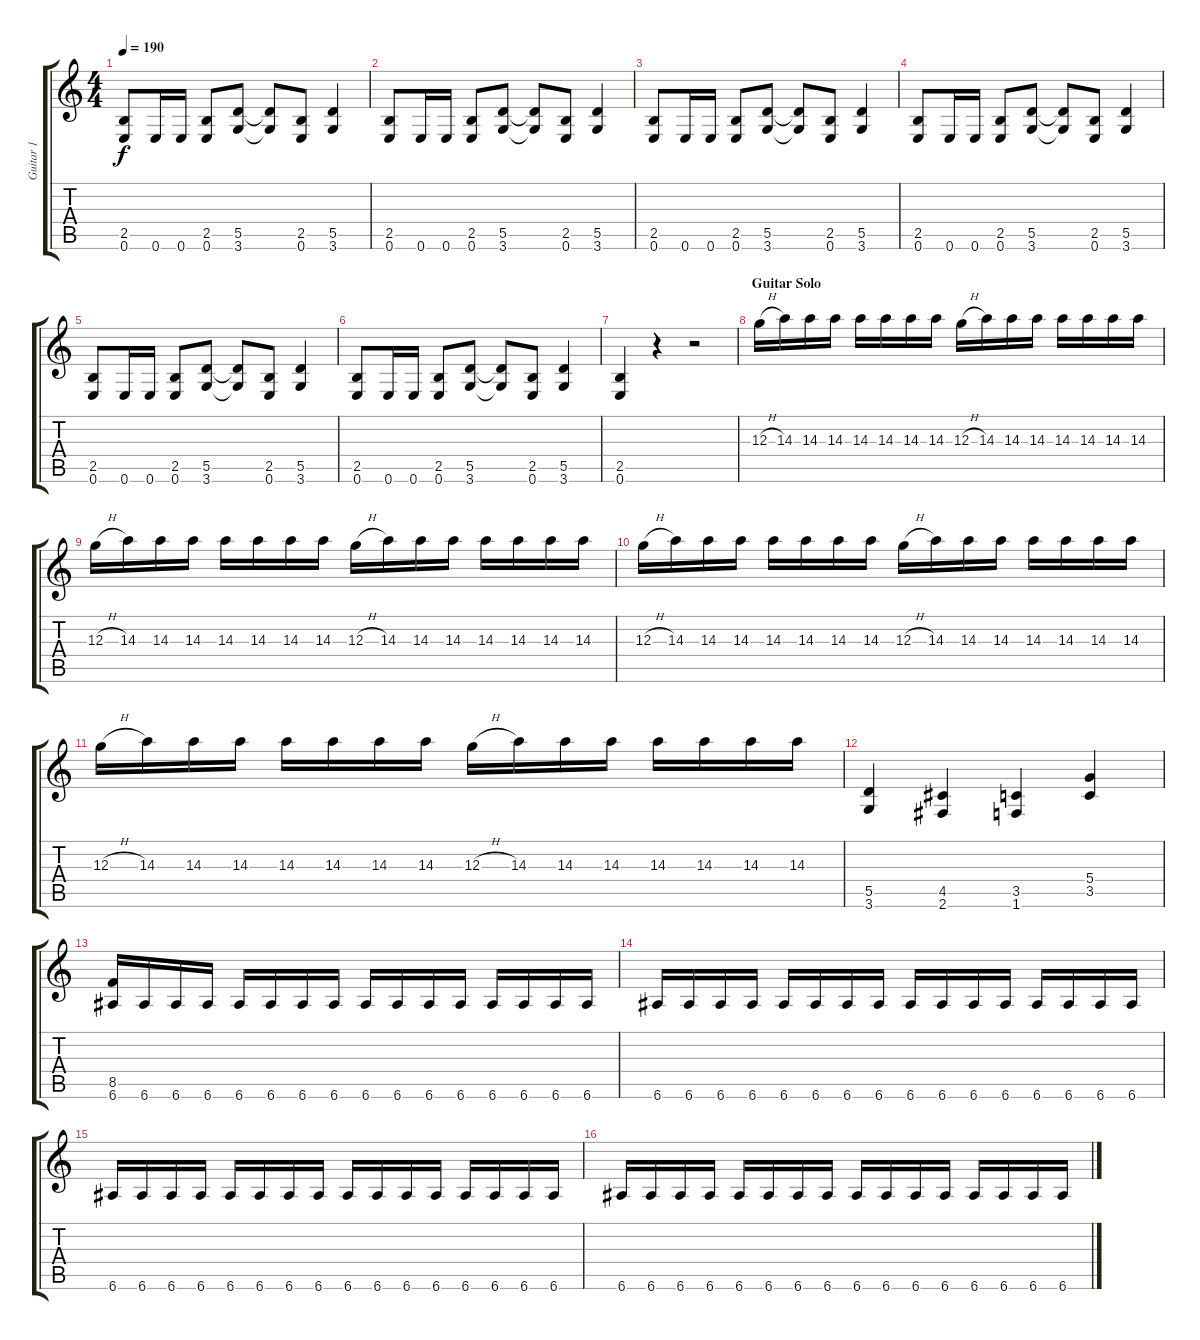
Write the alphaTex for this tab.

\track ("Guitar 1" "Guitar 1") {instrument distortionguitar}
\staff {score tabs}
\tuning (E4 B3 G3 D3 A2 E2) {hide}
\ts (4 4)
\tempo 190
\clef g2
\ks c
(2.5 0.6).8{dy f} 0.6.16 0.6.16 (2.5 0.6).8 (5.5 3.6).8 (5.5{t} 3.6{t}).8 (2.5 0.6).8 (5.5 3.6).4 |
(2.5 0.6).8 0.6.16 0.6.16 (2.5 0.6).8 (5.5 3.6).8 (5.5{t} 3.6{t}).8 (2.5 0.6).8 (5.5 3.6).4 |
(2.5 0.6).8 0.6.16 0.6.16 (2.5 0.6).8 (5.5 3.6).8 (5.5{t} 3.6{t}).8 (2.5 0.6).8 (5.5 3.6).4 |
(2.5 0.6).8 0.6.16 0.6.16 (2.5 0.6).8 (5.5 3.6).8 (5.5{t} 3.6{t}).8 (2.5 0.6).8 (5.5 3.6).4 |
(2.5 0.6).8 0.6.16 0.6.16 (2.5 0.6).8 (5.5 3.6).8 (5.5{t} 3.6{t}).8 (2.5 0.6).8 (5.5 3.6).4 |
(2.5 0.6).8 0.6.16 0.6.16 (2.5 0.6).8 (5.5 3.6).8 (5.5{t} 3.6{t}).8 (2.5 0.6).8 (5.5 3.6).4 |
(2.5 0.6).4 r.4 r.2 |
\section ("" "Guitar Solo")
12.3{h}.16 14.3.16 14.3.16 14.3.16 14.3.16 14.3.16 14.3.16 14.3.16 12.3{h}.16 14.3.16 14.3.16 14.3.16 14.3.16 14.3.16 14.3.16 14.3.16 |
12.3{h}.16 14.3.16 14.3.16 14.3.16 14.3.16 14.3.16 14.3.16 14.3.16 12.3{h}.16 14.3.16 14.3.16 14.3.16 14.3.16 14.3.16 14.3.16 14.3.16 |
12.3{h}.16 14.3.16 14.3.16 14.3.16 14.3.16 14.3.16 14.3.16 14.3.16 12.3{h}.16 14.3.16 14.3.16 14.3.16 14.3.16 14.3.16 14.3.16 14.3.16 |
12.3{h}.16 14.3.16 14.3.16 14.3.16 14.3.16 14.3.16 14.3.16 14.3.16 12.3{h}.16 14.3.16 14.3.16 14.3.16 14.3.16 14.3.16 14.3.16 14.3.16 |
(5.5 3.6).4 (4.5 2.6).4 (3.5 1.6).4 (5.4 3.5).4 |
(8.5 6.6).16 6.6.16 6.6.16 6.6.16 6.6.16 6.6.16 6.6.16 6.6.16 6.6.16 6.6.16 6.6.16 6.6.16 6.6.16 6.6.16 6.6.16 6.6.16 |
6.6.16 6.6.16 6.6.16 6.6.16 6.6.16 6.6.16 6.6.16 6.6.16 6.6.16 6.6.16 6.6.16 6.6.16 6.6.16 6.6.16 6.6.16 6.6.16 |
6.6.16 6.6.16 6.6.16 6.6.16 6.6.16 6.6.16 6.6.16 6.6.16 6.6.16 6.6.16 6.6.16 6.6.16 6.6.16 6.6.16 6.6.16 6.6.16 |
6.6.16 6.6.16 6.6.16 6.6.16 6.6.16 6.6.16 6.6.16 6.6.16 6.6.16 6.6.16 6.6.16 6.6.16 6.6.16 6.6.16 6.6.16 6.6.16
